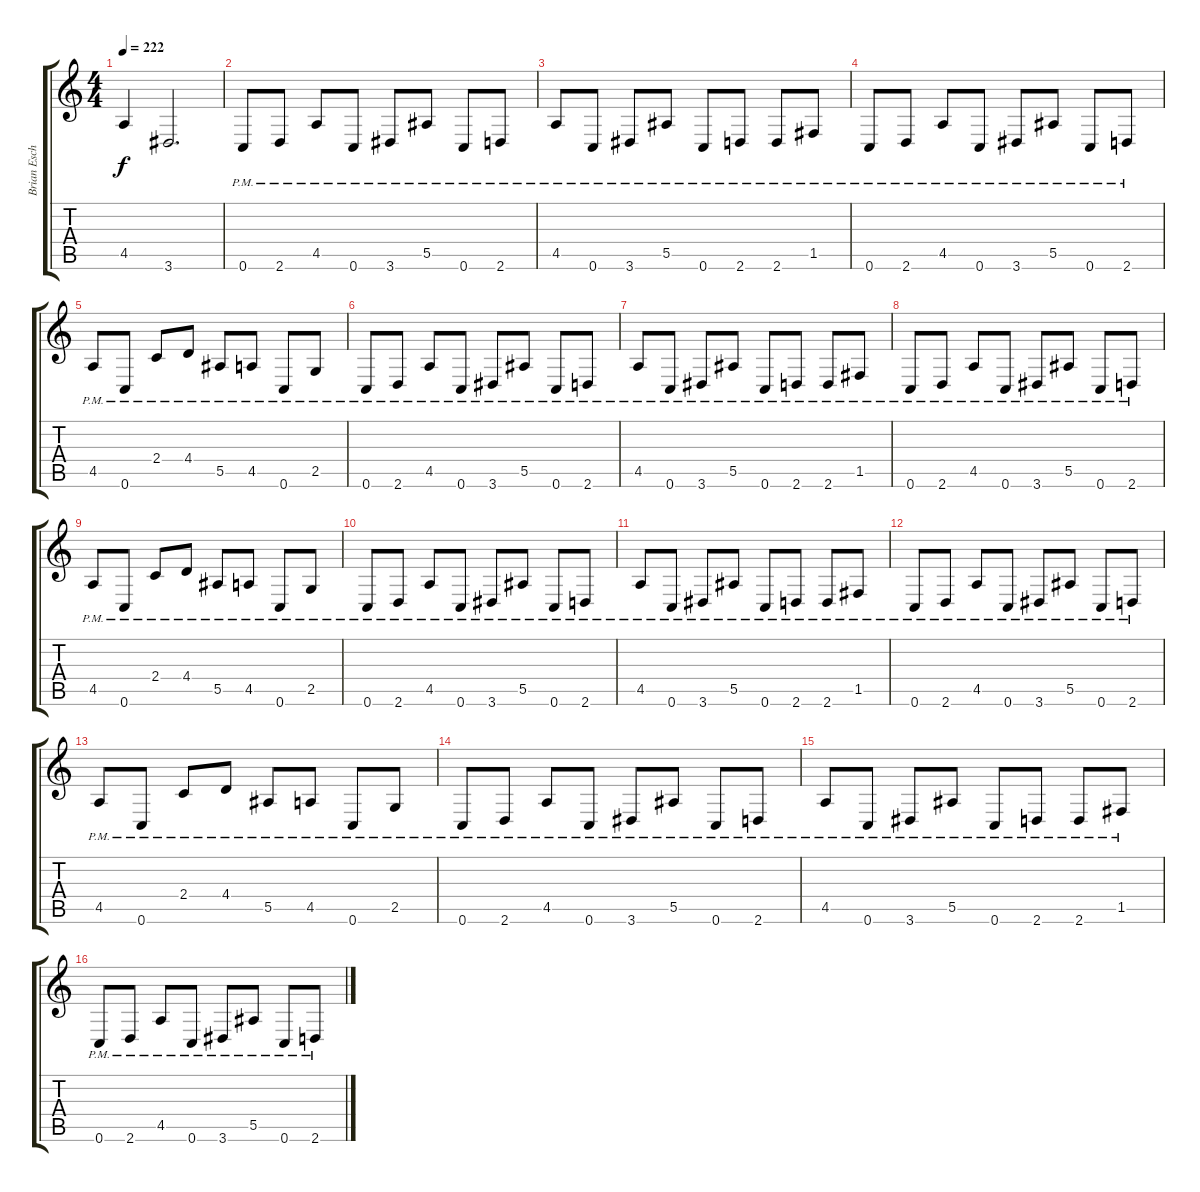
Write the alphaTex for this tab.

\track ("Brian Eschbach" "Brian Esch") {instrument distortionguitar bank 255}
\staff {score tabs}
\tuning (C4 G3 Eb3 Bb2 F2 C2) {hide}
\ts (4 4)
\tempo 222
\clef g2
\ks c
4.5.4{dy f} 3.6.2{d} |
0.6{pm}.8 2.6{pm}.8 4.5{pm}.8 0.6{pm}.8 3.6{pm}.8 5.5{pm}.8 0.6{pm}.8 2.6{pm}.8 |
4.5{pm}.8 0.6{pm}.8 3.6{pm}.8 5.5{pm}.8 0.6{pm}.8 2.6{pm}.8 2.6{pm}.8 1.5{pm}.8 |
0.6{pm}.8 2.6{pm}.8 4.5{pm}.8 0.6{pm}.8 3.6{pm}.8 5.5{pm}.8 0.6{pm}.8 2.6{pm}.8 |
4.5{pm}.8 0.6{pm}.8 2.4{pm}.8 4.4{pm}.8 5.5{pm}.8 4.5{pm}.8 0.6{pm}.8 2.5{pm}.8 |
0.6{pm}.8 2.6{pm}.8 4.5{pm}.8 0.6{pm}.8 3.6{pm}.8 5.5{pm}.8 0.6{pm}.8 2.6{pm}.8 |
4.5{pm}.8 0.6{pm}.8 3.6{pm}.8 5.5{pm}.8 0.6{pm}.8 2.6{pm}.8 2.6{pm}.8 1.5{pm}.8 |
0.6{pm}.8 2.6{pm}.8 4.5{pm}.8 0.6{pm}.8 3.6{pm}.8 5.5{pm}.8 0.6{pm}.8 2.6{pm}.8 |
4.5{pm}.8 0.6{pm}.8 2.4{pm}.8 4.4{pm}.8 5.5{pm}.8 4.5{pm}.8 0.6{pm}.8 2.5{pm}.8 |
0.6{pm}.8 2.6{pm}.8 4.5{pm}.8 0.6{pm}.8 3.6{pm}.8 5.5{pm}.8 0.6{pm}.8 2.6{pm}.8 |
4.5{pm}.8 0.6{pm}.8 3.6{pm}.8 5.5{pm}.8 0.6{pm}.8 2.6{pm}.8 2.6{pm}.8 1.5{pm}.8 |
0.6{pm}.8 2.6{pm}.8 4.5{pm}.8 0.6{pm}.8 3.6{pm}.8 5.5{pm}.8 0.6{pm}.8 2.6{pm}.8 |
4.5{pm}.8 0.6{pm}.8 2.4{pm}.8 4.4{pm}.8 5.5{pm}.8 4.5{pm}.8 0.6{pm}.8 2.5{pm}.8 |
0.6{pm}.8 2.6{pm}.8 4.5{pm}.8 0.6{pm}.8 3.6{pm}.8 5.5{pm}.8 0.6{pm}.8 2.6{pm}.8 |
4.5{pm}.8 0.6{pm}.8 3.6{pm}.8 5.5{pm}.8 0.6{pm}.8 2.6{pm}.8 2.6{pm}.8 1.5{pm}.8 |
0.6{pm}.8 2.6{pm}.8 4.5{pm}.8 0.6{pm}.8 3.6{pm}.8 5.5{pm}.8 0.6{pm}.8 2.6{pm}.8
